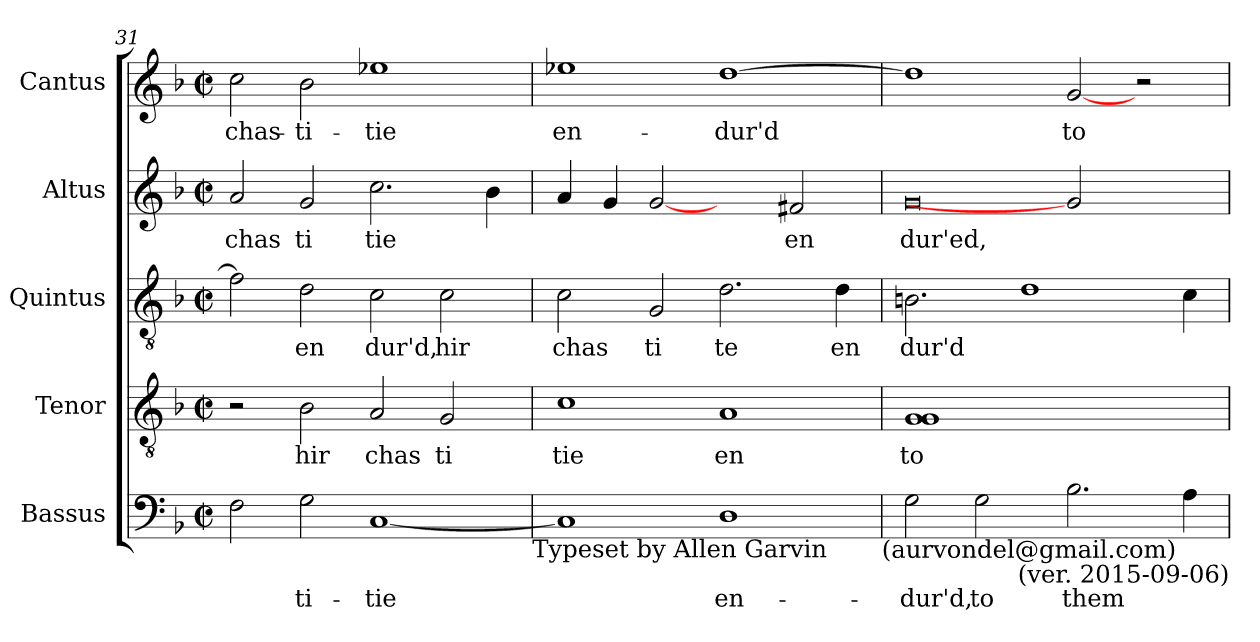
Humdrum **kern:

**kern	**text	**kern	**text	**kern	**text	**kern	**text	**kern	**text
*part5	*part5	*part4	*part4	*part3	*part3	*part2	*part2	*part1	*part1
*staff5	*staff5	*staff4	*staff4	*staff3	*staff3	*staff2	*staff2	*staff1	*staff1
*I"Bassus	*	*I"Tenor	*	*I"Quintus	*	*I"Altus	*	*I"Cantus	*
*clefF4	*	*clefGv2	*	*clefGv2	*	*clefG2	*	*clefG2	*
*k[b-]	*	*k[b-]	*	*k[b-]	*	*k[b-]	*	*k[b-]	*
*F:	*	*F:	*	*F:	*	*F:	*	*F:	*
*M2/2	*	*M2/2	*	*M2/2	*	*M2/2	*	*M2/2	*
*met(c|)	*	*met(c|)	*	*met(c|)	*	*met(c|)	*	*met(c|)	*
=31	=31	=31	=31	=31	=31	=31	=31	=31	=31
!	!	!	!	!	!	!	!LO:LY:b:cj	!	!LO:LY:b:cj
2F\	.	2r	.	2f\]	.	2a/	chas	2cc\	chas-
!	!LO:LY:b:cj	!	!LO:LY:b:cj	!	!LO:LY:b:cj	!	!LO:LY:b:cj	!	!LO:LY:b:cj
2G\	ti-	2B-\	hir	2d\	en	2g/	ti	2b-\	-ti-
!	!LO:LY:b:cj	!	!LO:LY:b:cj	!	!LO:LY:b:cj	!	!LO:LY:b	!	!LO:LY:b:cj
[<1C	-tie	2A/	chas	2c\	dur'd,	2.cc\	tie	1ee-X	-tie
!	!	!	!LO:LY:b:cj	!	!LO:LY:b:cj	!	!	!	!
.	.	2G/	ti	2c\	hir	.	.	.	.
.	.	.	.	.	.	4b-\	.	.	.
!LO:TX:b:t=Typeset by Allen Garvin	!	!	!	!	!	!	!	!	!
=32	=32	=32	=32	=32	=32	=32	=32	=32	=32
!	!	!	!LO:LY:b:cj	!	!LO:LY:b:cj	!	!	!	!LO:LY:b:cj
1C]	.	1c	tie	2c\	chas	4a/	.	1ee-X	en-
.	.	.	.	.	.	4g/	.	.	.
!	!	!	!	!	!LO:LY:b:cj	!	!	!	!
.	.	.	.	2G/	ti	[2g	.	.	.
!	!LO:LY:b:cj	!	!LO:LY:b:cj	!	!LO:LY:b:cj	!	!	!	!LO:LY:b
1D	en-	1A	en	2.d\	te	2ryy	.	[>1dd	-dur'd
!	!	!	!	!	!	!	!LO:LY:b:cj	!	!
.	.	.	.	.	.	2f#/	en	.	.
!	!	!	!	!	!LO:LY:b:cj	!	!	!	!
.	.	.	.	4d\	en	.	.	.	.
!LO:TX:b:t=(aurvondel@gmail.com)	!	!	!	!	!	!	!	!	!
=33	=33	=33	=33	=33	=33	=33	=33	=33	=33
!	!LO:LY:b:cj	!	!LO:LY:b:cj	!	!LO:LY:b	!LO:N:vis=0	!LO:LY:b:cj	!	!
2G\	-dur'd,	1G 1G	to	2.Bn\	dur'd	1g	dur'ed,	1dd]	.
!	!LO:LY:b:cj	!	!	!	!	!	!	!	!
2G\	to	.	.	.	.	.	.	.	.
.	.	.	.	1d	.	.	.	.	.
!	!LO:LY:b	!	!	!	!	!	!	!	!LO:LY:b:cj
2.B-\	them	1ryy	.	.	.	2g]	.	[<2g/	to
.	.	.	.	.	.	2ryy	.	2r	.
4A\	.	.	.	4c\	.	.	.	.	.
!LO:TX:b:t=(ver. 2015-09-06)	!	!	!	!	!	!	!	!	!
=	=	=	=	=	=	=	=	=	=
*-	*-	*-	*-	*-	*-	*-	*-	*-	*-
